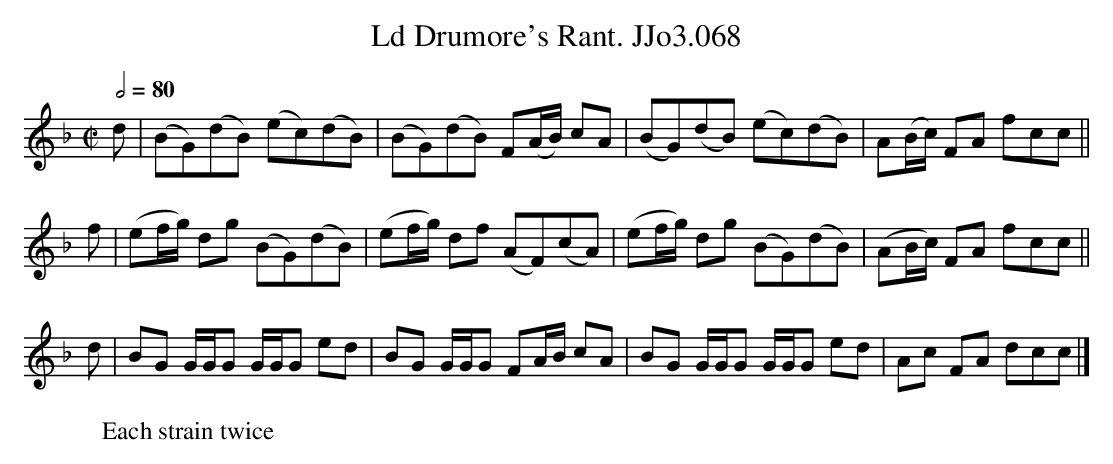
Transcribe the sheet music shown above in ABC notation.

X:1
T:Ld Drumore's Rant. JJo3.068
M:C|
L:1/8
Q:1/2=80
W:Each strain twice
K:F
d|(BG)(dB) (ec)(dB)|(BG)(dB) F(A/B/) cA|(BG)(dB) (ec)(dB)|A(B/c/) FA fcc||
f|(ef/g/) dg (BG)(dB)|(ef/g/) df (AF)(cA)|(ef/g/) dg (BG)(dB)|(AB/c/) FA fcc||
d|BG G/G/G G/G/G ed|BG G/G/G FA/B/ cA|BG G/G/G G/G/G ed|Ac FA dcc|]
